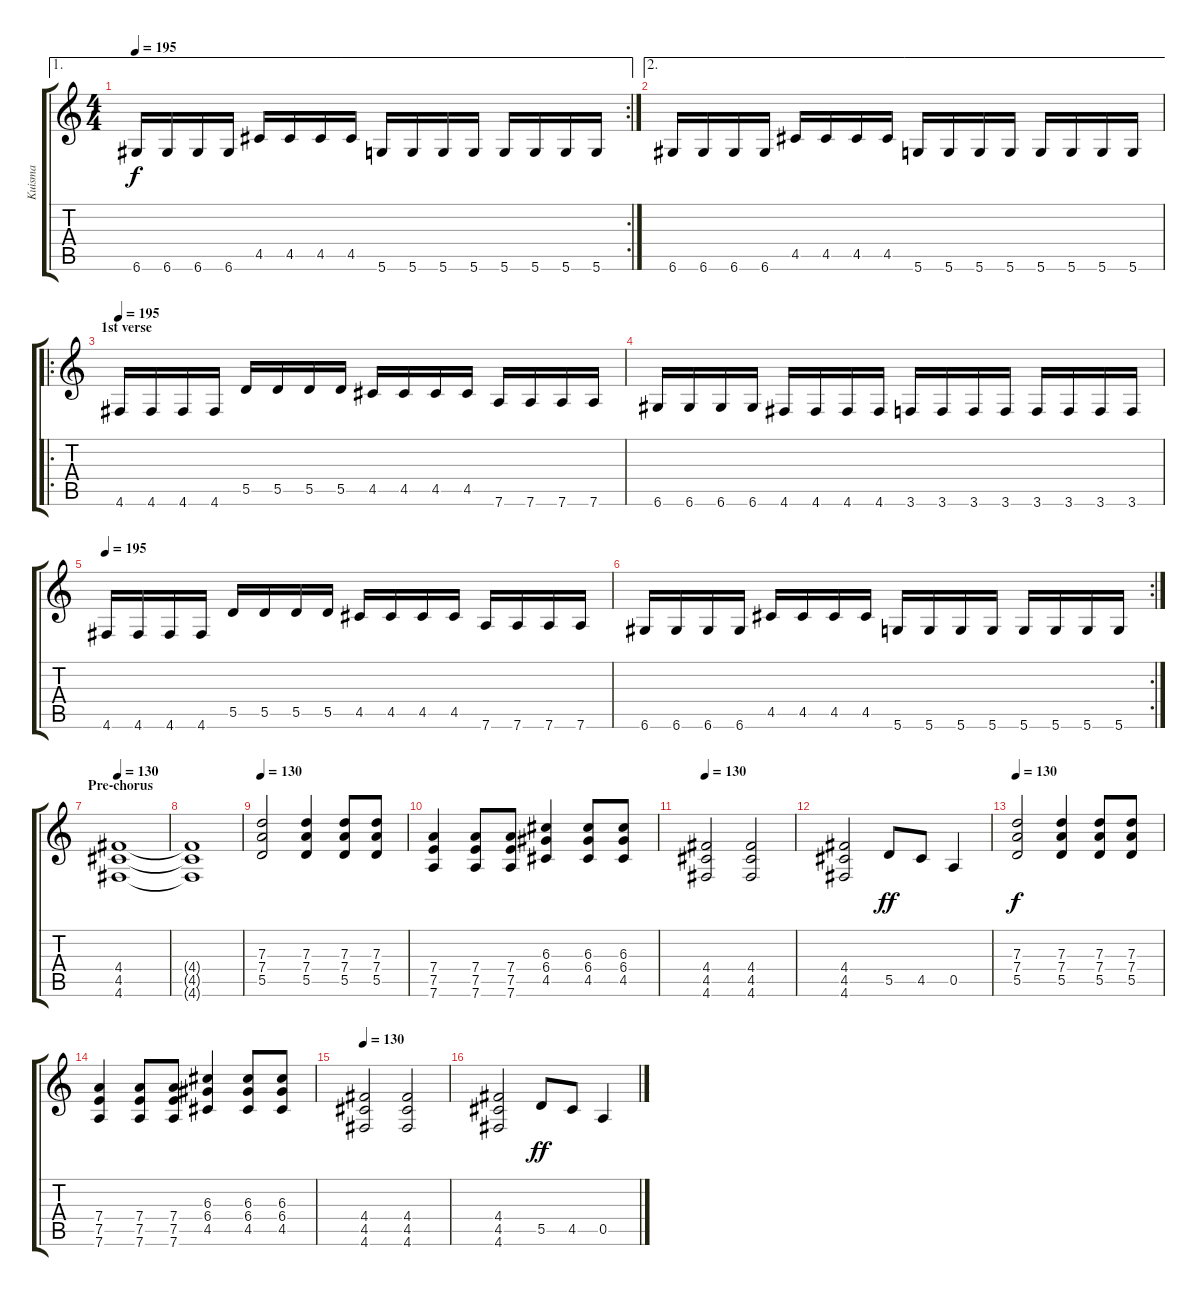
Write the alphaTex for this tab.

\track ("Kuisma" "Kuisma") {instrument distortionguitar}
\staff {score tabs}
\tuning (E4 B3 G3 D3 A2 D2) {hide}
\ae 1
\rc 2
\ts (4 4)
\tempo 195
\clef g2
\ks c
6.6.16{dy f} 6.6.16 6.6.16 6.6.16 4.5.16 4.5.16 4.5.16 4.5.16 5.6.16 5.6.16 5.6.16 5.6.16 5.6.16 5.6.16 5.6.16 5.6.16 |
\ae 2
6.6.16 6.6.16 6.6.16 6.6.16 4.5.16 4.5.16 4.5.16 4.5.16 5.6.16 5.6.16 5.6.16 5.6.16 5.6.16 5.6.16 5.6.16 5.6.16 |
\ro
\section ("" "1st verse")
\tempo 195
4.6.16 4.6.16 4.6.16 4.6.16 5.5.16 5.5.16 5.5.16 5.5.16 4.5.16 4.5.16 4.5.16 4.5.16 7.6.16 7.6.16 7.6.16 7.6.16 |
6.6.16 6.6.16 6.6.16 6.6.16 4.6.16 4.6.16 4.6.16 4.6.16 3.6.16 3.6.16 3.6.16 3.6.16 3.6.16 3.6.16 3.6.16 3.6.16 |
\tempo 195
4.6.16 4.6.16 4.6.16 4.6.16 5.5.16 5.5.16 5.5.16 5.5.16 4.5.16 4.5.16 4.5.16 4.5.16 7.6.16 7.6.16 7.6.16 7.6.16 |
\rc 2
6.6.16 6.6.16 6.6.16 6.6.16 4.5.16 4.5.16 4.5.16 4.5.16 5.6.16 5.6.16 5.6.16 5.6.16 5.6.16 5.6.16 5.6.16 5.6.16 |
\section ("" "Pre-chorus")
\tempo 130
(4.4 4.5 4.6).1 |
(4.4{t} 4.5{t} 4.6{t}).1 |
\tempo 130
(7.3 7.4 5.5).2 (7.3 7.4 5.5).4 (7.3 7.4 5.5).8 (7.3 7.4 5.5).8 |
(7.4 7.5 7.6).4 (7.4 7.5 7.6).8 (7.4 7.5 7.6).8 (6.3 6.4 4.5).4 (6.3 6.4 4.5).8 (6.3 6.4 4.5).8 |
\tempo 130
(4.4 4.5 4.6).2 (4.4 4.5 4.6).2 |
(4.4 4.5 4.6).2 5.5.8{dy ff} 4.5.8 0.5.4 |
\tempo 130
(7.3 7.4 5.5).2{dy f} (7.3 7.4 5.5).4 (7.3 7.4 5.5).8 (7.3 7.4 5.5).8 |
(7.4 7.5 7.6).4 (7.4 7.5 7.6).8 (7.4 7.5 7.6).8 (6.3 6.4 4.5).4 (6.3 6.4 4.5).8 (6.3 6.4 4.5).8 |
\tempo 130
(4.4 4.5 4.6).2 (4.4 4.5 4.6).2 |
(4.4 4.5 4.6).2 5.5.8{dy ff} 4.5.8 0.5.4
